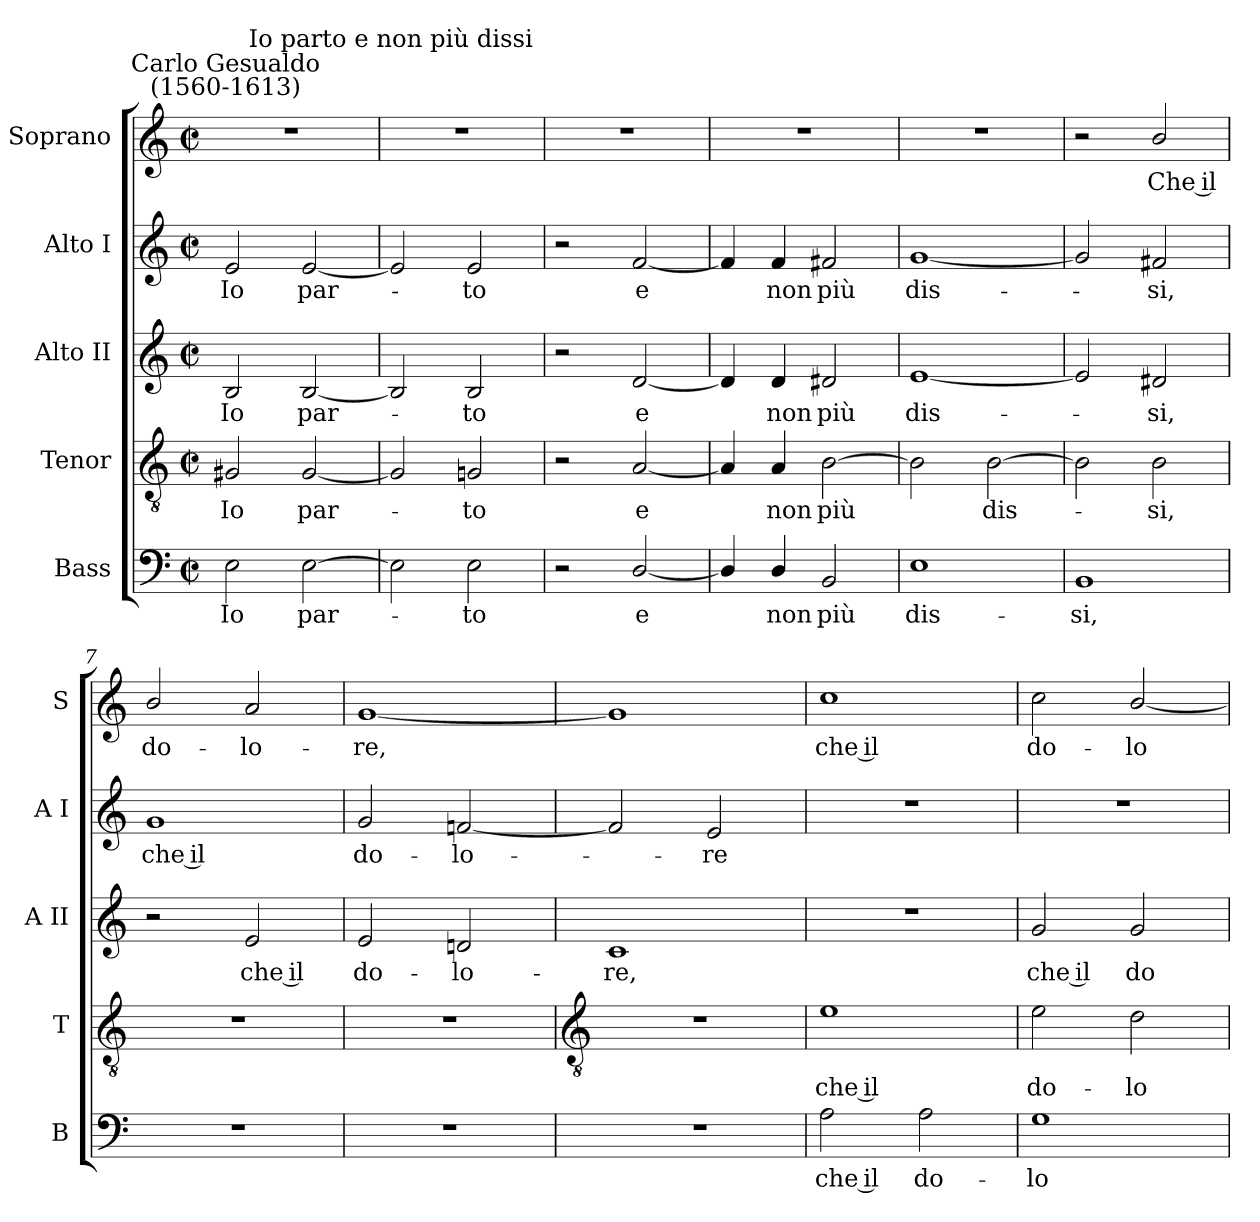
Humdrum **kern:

**kern	**text	**kern	**text	**kern	**text	**kern	**text	**kern	**text
*part5	*part5	*part4	*part4	*part3	*part3	*part2	*part2	*part1	*part1
*staff5	*staff5	*staff4	*staff4	*staff3	*staff3	*staff2	*staff2	*staff1	*staff1
*I"Bass	*	*I"Tenor	*	*I"Alto II	*	*I"Alto I	*	*I"Soprano	*
*I'B	*	*I'T	*	*I'A II	*	*I'A I	*	*I'S	*
*clefF4	*	*clefGv2	*	*clefG2	*	*clefG2	*	*clefG2	*
*k[]	*	*k[]	*	*k[]	*	*k[]	*	*k[]	*
*C:	*	*C:	*	*C:	*	*C:	*	*C:	*
*M2/2	*	*M2/2	*	*M2/2	*	*M2/2	*	*M2/2	*
*met(c|)	*	*met(c|)	*	*met(c|)	*	*met(c|)	*	*met(c|)	*
=1	=1	=1	=1	=1	=1	=1	=1	=1	=1
!	!	!	!	!	!	!	!	!LO:TX:a:cj:t=Carlo Gesualdo\n(1560-1613)	!
!	!LO:LY:b	!	!LO:LY:b	!	!LO:LY:b	!	!LO:LY:b	!	!
2E	Io	2G#X	Io	2B	Io	2e	Io	1r	.
!	!LO:LY:b	!	!LO:LY:b	!	!LO:LY:b	!	!LO:LY:b	!	!
[2E	par-	[2G#	par-	[2B	par-	[2e	par-	.	.
=2	=2	=2	=2	=2	=2	=2	=2	=2	=2
!	!	!	!	!	!	!	!	!LO:TX:a:cj:t=Io parto e non più dissi	!
2E]	.	2G#]	.	2B]	.	2e]	.	1r	.
!	!LO:LY:b	!	!LO:LY:b	!	!LO:LY:b	!	!LO:LY:b	!	!
2E	to	2Gn	to	2B	to	2e	to	.	.
=3	=3	=3	=3	=3	=3	=3	=3	=3	=3
2r	.	2r	.	2r	.	2r	.	1r	.
!	!LO:LY:b	!	!LO:LY:b	!	!LO:LY:b	!	!LO:LY:b	!	!
[2D/	e	[2A	e	[2d	e	[2f	e	.	.
=4	=4	=4	=4	=4	=4	=4	=4	=4	=4
4D/]	.	4A]	.	4d]	.	4f]	.	1r	.
!	!LO:LY:b	!	!LO:LY:b	!	!LO:LY:b	!	!LO:LY:b	!	!
4D/	non	4A	non	4d	non	4f	non	.	.
!	!LO:LY:b	!	!LO:LY:b	!	!LO:LY:b	!	!LO:LY:b	!	!
2BB	più	[2B	più	2d#X	più	2f#X	più	.	.
=5	=5	=5	=5	=5	=5	=5	=5	=5	=5
!	!LO:LY:b	!	!	!	!LO:LY:b	!	!LO:LY:b	!	!
1E	dis-	2B]	.	[1e	dis-	[1g	dis-	1r	.
!	!	!	!LO:LY:b	!	!	!	!	!	!
.	.	[2B	dis-	.	.	.	.	.	.
=6	=6	=6	=6	=6	=6	=6	=6	=6	=6
!	!LO:LY:b	!	!	!	!	!	!	!	!
1BB	-si,	2B]	.	2e]	.	2g]	.	2r	.
!	!	!	!LO:LY:b	!	!LO:LY:b	!	!LO:LY:b	!	!LO:LY:b
.	.	2B	si,	2d#X	si,	2f#X	si,	2b/	Che il
=7	=7	=7	=7	=7	=7	=7	=7	=7	=7
!	!	!	!	!	!	!	!LO:LY:b	!	!LO:LY:b
1r	.	1r	.	2r	.	1g	che il	2b/	do-
!	!	!	!	!	!LO:LY:b	!	!	!	!LO:LY:b
.	.	.	.	2e	che il	.	.	2a	-lo-
=8	=8	=8	=8	=8	=8	=8	=8	=8	=8
!	!	!	!	!	!LO:LY:b	!	!LO:LY:b	!	!LO:LY:b
1r	.	1r	.	2e	do-	2g	do-	[1g	-re,
!	!	!	!	!	!LO:LY:b	!	!LO:LY:b	!	!
.	.	.	.	2dn	-lo-	[2fn	-lo-	.	.
!!LO:LB:g=z
=9	=9	=9	=9	=9	=9	=9	=9	=9	=9
*	*	*clefGv2	*	*	*	*	*	*	*
!	!	!	!	!	!LO:LY:b	!	!	!	!
1r	.	1r	.	1c	-re,	2f]	.	1g]	.
!	!	!	!	!	!	!	!LO:LY:b	!	!
.	.	.	.	.	.	2e	re	.	.
=10	=10	=10	=10	=10	=10	=10	=10	=10	=10
!	!LO:LY:b	!	!LO:LY:b	!	!	!	!	!	!LO:LY:b
2A	che il	1e	che il	1r	.	1r	.	1cc	che il
!	!LO:LY:b	!	!	!	!	!	!	!	!
2A	do-	.	.	.	.	.	.	.	.
=11	=11	=11	=11	=11	=11	=11	=11	=11	=11
!	!LO:LY:b	!	!LO:LY:b	!	!LO:LY:b	!	!	!	!LO:LY:b
1G	-lo-	2e	do-	2g	che il	1r	.	2cc	do-
!	!	!	!LO:LY:b	!	!LO:LY:b	!	!	!	!LO:LY:b
.	.	2d	-lo-	2g	do-	.	.	[2b/	-lo-
=	=	=	=	=	=	=	=	=	=
*-	*-	*-	*-	*-	*-	*-	*-	*-	*-
